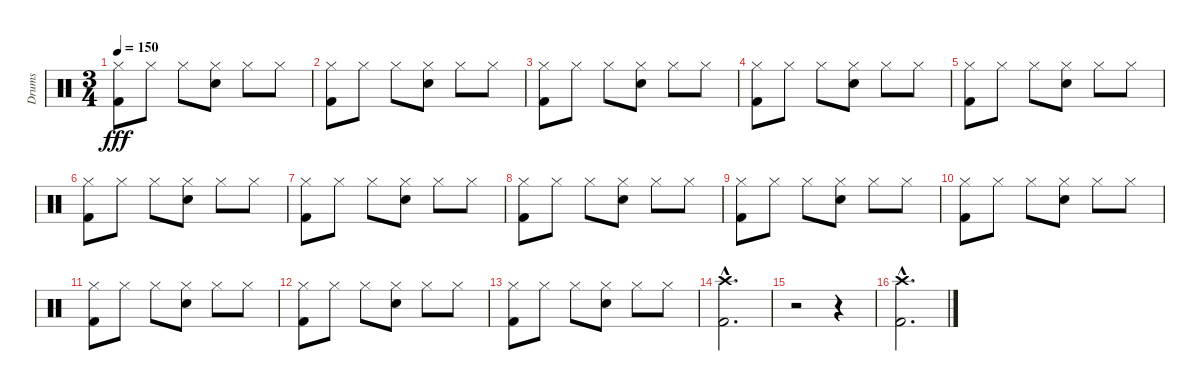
\track ("Drums" "Drums") {instrument percussion}
\staff {score}
\articulation defaults
\ts (3 4)
\tempo 150
\clef neutral
\ks c
("Hi-Hat (closed)" "Kick (hit) 2").8{dy fff} "Hi-Hat (closed)".8 "Hi-Hat (closed)".8 ("Hi-Hat (closed)" "Snare (hit) 2").8 "Hi-Hat (closed)".8 "Hi-Hat (closed)".8 |
("Hi-Hat (closed)" "Kick (hit) 2").8 "Hi-Hat (closed)".8 "Hi-Hat (closed)".8 ("Hi-Hat (closed)" "Snare (hit) 2").8 "Hi-Hat (closed)".8 "Hi-Hat (closed)".8 |
("Hi-Hat (closed)" "Kick (hit) 2").8 "Hi-Hat (closed)".8 "Hi-Hat (closed)".8 ("Hi-Hat (closed)" "Snare (hit) 2").8 "Hi-Hat (closed)".8 "Hi-Hat (closed)".8 |
("Hi-Hat (closed)" "Kick (hit) 2").8 "Hi-Hat (closed)".8 "Hi-Hat (closed)".8 ("Hi-Hat (closed)" "Snare (hit) 2").8 "Hi-Hat (closed)".8 "Hi-Hat (closed)".8 |
("Hi-Hat (closed)" "Kick (hit) 2").8 "Hi-Hat (closed)".8 "Hi-Hat (closed)".8 ("Hi-Hat (closed)" "Snare (hit) 2").8 "Hi-Hat (closed)".8 "Hi-Hat (closed)".8 |
("Hi-Hat (closed)" "Kick (hit) 2").8 "Hi-Hat (closed)".8 "Hi-Hat (closed)".8 ("Hi-Hat (closed)" "Snare (hit) 2").8 "Hi-Hat (closed)".8 "Hi-Hat (closed)".8 |
("Hi-Hat (closed)" "Kick (hit) 2").8 "Hi-Hat (closed)".8 "Hi-Hat (closed)".8 ("Hi-Hat (closed)" "Snare (hit) 2").8 "Hi-Hat (closed)".8 "Hi-Hat (closed)".8 |
("Hi-Hat (closed)" "Kick (hit) 2").8 "Hi-Hat (closed)".8 "Hi-Hat (closed)".8 ("Hi-Hat (closed)" "Snare (hit) 2").8 "Hi-Hat (closed)".8 "Hi-Hat (closed)".8 |
("Hi-Hat (closed)" "Kick (hit) 2").8 "Hi-Hat (closed)".8 "Hi-Hat (closed)".8 ("Hi-Hat (closed)" "Snare (hit) 2").8 "Hi-Hat (closed)".8 "Hi-Hat (closed)".8 |
("Hi-Hat (closed)" "Kick (hit) 2").8 "Hi-Hat (closed)".8 "Hi-Hat (closed)".8 ("Hi-Hat (closed)" "Snare (hit) 2").8 "Hi-Hat (closed)".8 "Hi-Hat (closed)".8 |
("Hi-Hat (closed)" "Kick (hit) 2").8 "Hi-Hat (closed)".8 "Hi-Hat (closed)".8 ("Hi-Hat (closed)" "Snare (hit) 2").8 "Hi-Hat (closed)".8 "Hi-Hat (closed)".8 |
("Hi-Hat (closed)" "Kick (hit) 2").8 "Hi-Hat (closed)".8 "Hi-Hat (closed)".8 ("Hi-Hat (closed)" "Snare (hit) 2").8 "Hi-Hat (closed)".8 "Hi-Hat (closed)".8 |
("Hi-Hat (closed)" "Kick (hit) 2").8 "Hi-Hat (closed)".8 "Hi-Hat (closed)".8 ("Hi-Hat (closed)" "Snare (hit) 2").8 "Hi-Hat (closed)".8 "Hi-Hat (closed)".8 |
("Kick (hit) 2"{hac} "Crash high (hit)"{hac}).2{d} |
r.2 r.4 |
("Kick (hit) 2"{hac} "Crash high (hit)"{hac}).2{d}
